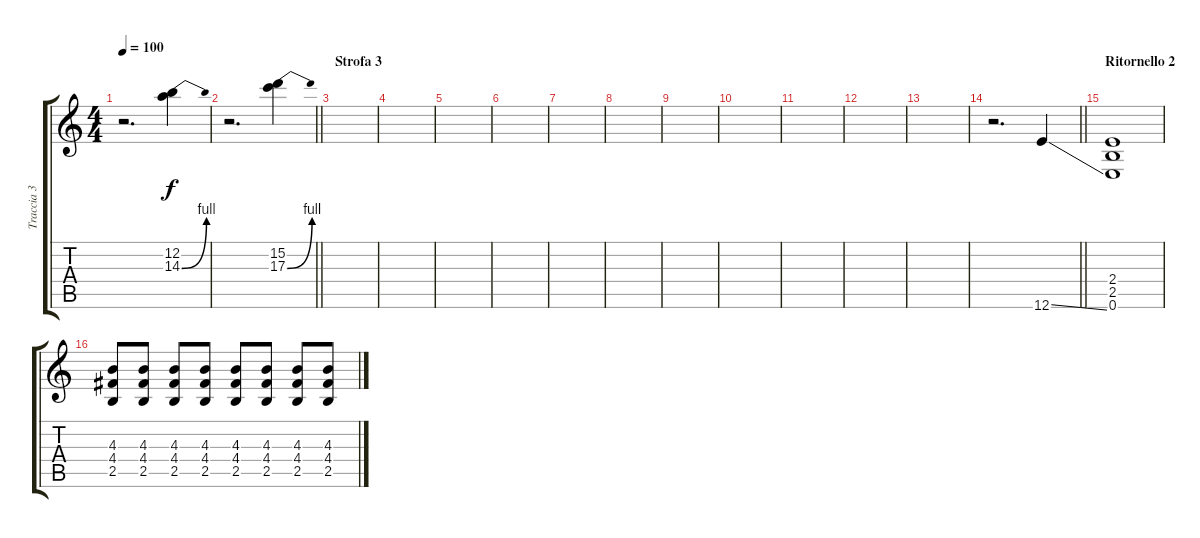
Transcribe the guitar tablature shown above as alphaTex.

\track ("Traccia 3" "Traccia 3") {instrument overdrivenguitar}
\staff {score tabs}
\tuning (E4 B3 G3 D3 A2 E2) {hide}
\ts (4 4)
\tempo 100
\clef g2
\ks c
r.2{d dy f} (12.2 14.3{be (bend 0 0 60 4)}).4 |
\barLineRight lightlight
r.2{d} (15.2 17.3{be (bend 0 0 60 4)}).4 |
\section ("" "Strofa 3")
|
|
|
|
|
|
|
|
|
|
|
\barLineRight lightlight
r.2{d} 12.6{ss}.4 |
\section ("" "Ritornello 2")
(2.4 2.5 0.6).1 |
(4.3 4.4 2.5).8 (4.3 4.4 2.5).8 (4.3 4.4 2.5).8 (4.3 4.4 2.5).8 (4.3 4.4 2.5).8 (4.3 4.4 2.5).8 (4.3 4.4 2.5).8 (4.3 4.4 2.5).8
